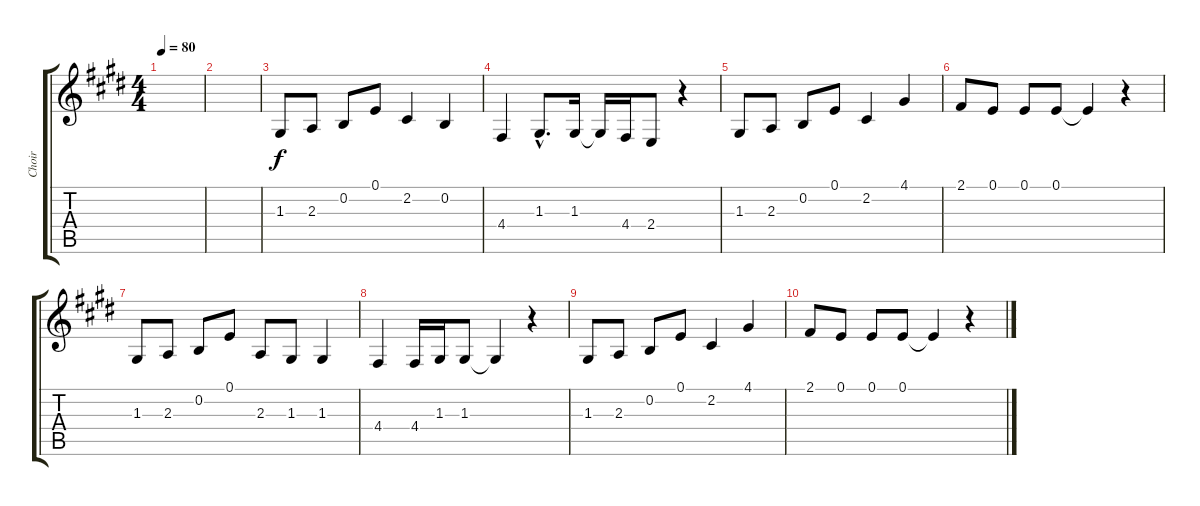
\track ("Choir" "Choir") {instrument stringensemble1}
\staff {score tabs}
\tuning (E4 B3 G3 D3 A2 E2) {hide}
\ts (4 4)
\tempo 80
\clef g2
\ks c#minor
|
|
1.3.8 2.3.8 0.2.8 0.1.8 2.2.4 0.2.4 |
4.4.4 1.3{hac}.8{d} 1.3.16 1.3{t}.16 4.4.16 2.4.8 r.4 |
1.3.8 2.3.8 0.2.8 0.1.8 2.2.4 4.1.4 |
2.1.8 0.1.8 0.1.8 0.1.8 0.1{t}.4 r.4 |
1.3.8 2.3.8 0.2.8 0.1.8 2.3.8 1.3.8 1.3.4 |
4.4.4 4.4.16 1.3.16 1.3.8 1.3{t}.4 r.4 |
1.3.8 2.3.8 0.2.8 0.1.8 2.2.4 4.1.4 |
2.1.8 0.1.8 0.1.8 0.1.8 0.1{t}.4 r.4
